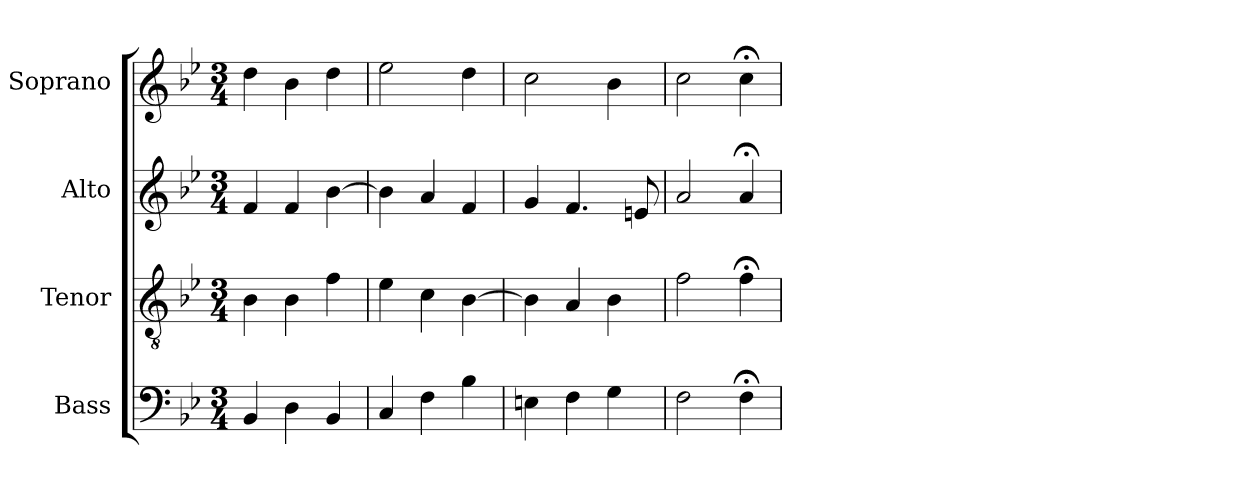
**kern	**kern	**kern	**kern
*part4	*part3	*part2	*part1
*staff4	*staff3	*staff2	*staff1
*I"Bass	*I"Tenor	*I"Alto	*I"Soprano
*I'B	*I'T	*I'A	*I'S
*clefF4	*clefGv2	*clefG2	*clefG2
*k[b-e-]	*k[b-e-]	*k[b-e-]	*k[b-e-]
*B-:	*B-:	*B-:	*B-:
*M3/4	*M3/4	*M3/4	*M3/4
*MM100	*MM100	*MM100	*MM100
=1	=1	=1	=1
4BB-	4B-	4f	4dd
4D	4B-	4f	4b-
4BB-	4f	[4b-	4dd
=2	=2	=2	=2
4C	4e-	4b-]	2ee-
4F	4c	4a	.
4B-	[4B-	4f	4dd
=3	=3	=3	=3
4En	4B-]	4g	2cc
4F	4A	4.f	.
4G	4B-	.	4b-
.	.	8en	.
=4	=4	=4	=4
2F	2f	2a	2cc
4F;<	4f;<	4a;<	4cc;<
=	=	=	=
*-	*-	*-	*-
